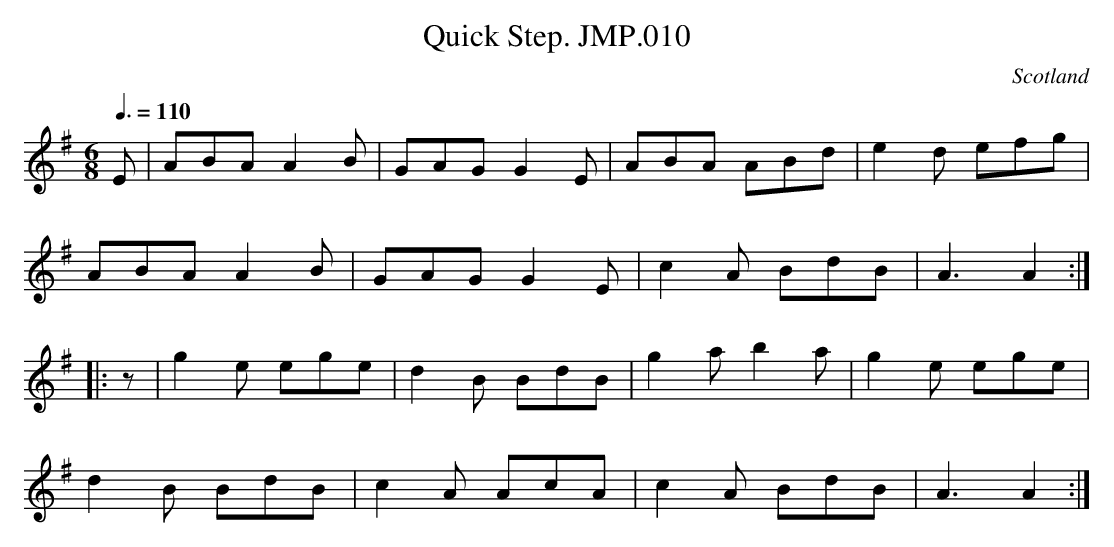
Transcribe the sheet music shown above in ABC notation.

X:1
T:Quick Step. JMP.010
M:6/8
L:1/8
Q:3/8=110
O:Scotland
notC:"13"
K:G major
E | ABA A2B | GAG G2 E | ABA ABd | e2d efg |!
ABA A2 B | GAG G2E | c2 A BdB | A3 A2  :|!
|:z|g2e ege | d2B BdB | g2ab2a | g2e ege |!
d2B BdB | c2A AcA | c2A BdB | A3 A2 :|
